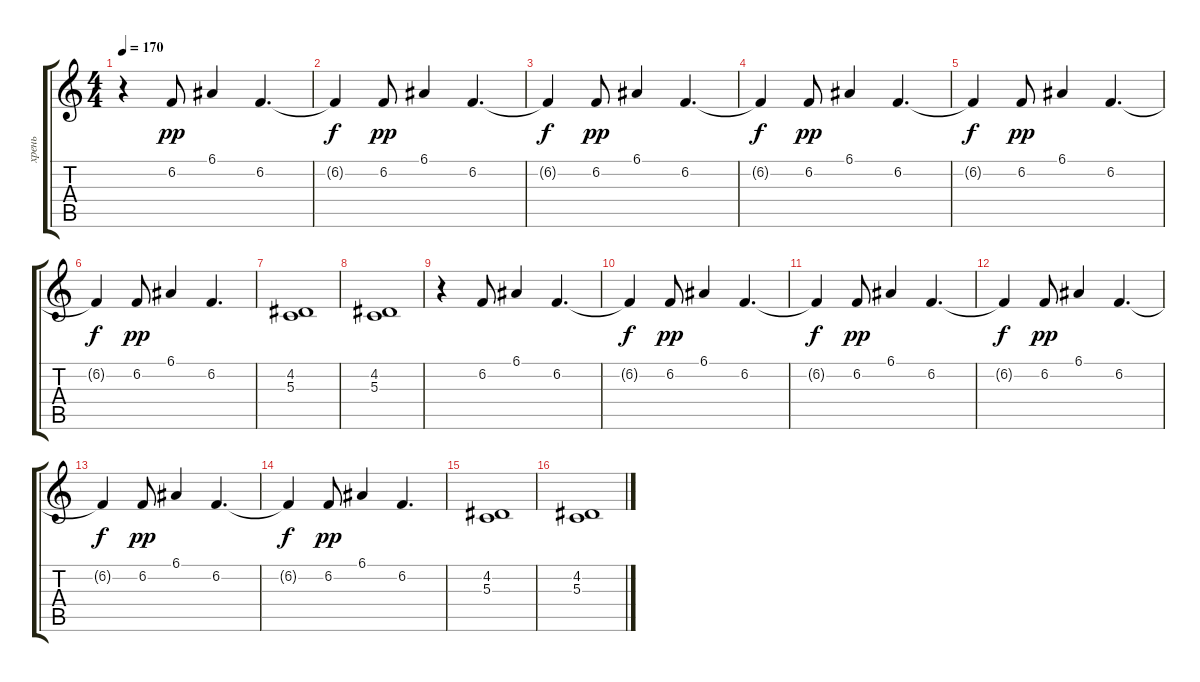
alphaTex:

\track ("хрень" "хрень") {instrument lead2sawtooth}
\staff {score tabs}
\tuning (E4 B3 G3 D3 A2 E2) {hide}
\ts (4 4)
\tempo 170
\clef g2
\ks c
r.4{dy pp} 6.2.8 6.1.4 6.2.4{d} |
6.2{t}.4{dy f} 6.2.8{dy pp} 6.1.4 6.2.4{d} |
6.2{t}.4{dy f} 6.2.8{dy pp} 6.1.4 6.2.4{d} |
6.2{t}.4{dy f} 6.2.8{dy pp} 6.1.4 6.2.4{d} |
6.2{t}.4{dy f} 6.2.8{dy pp} 6.1.4 6.2.4{d} |
6.2{t}.4{dy f} 6.2.8{dy pp} 6.1.4 6.2.4{d} |
(4.2 5.3).1 |
(4.2 5.3).1 |
r.4 6.2.8 6.1.4 6.2.4{d} |
6.2{t}.4{dy f} 6.2.8{dy pp} 6.1.4 6.2.4{d} |
6.2{t}.4{dy f} 6.2.8{dy pp} 6.1.4 6.2.4{d} |
6.2{t}.4{dy f} 6.2.8{dy pp} 6.1.4 6.2.4{d} |
6.2{t}.4{dy f} 6.2.8{dy pp} 6.1.4 6.2.4{d} |
6.2{t}.4{dy f} 6.2.8{dy pp} 6.1.4 6.2.4{d} |
(4.2 5.3).1 |
(4.2 5.3).1
